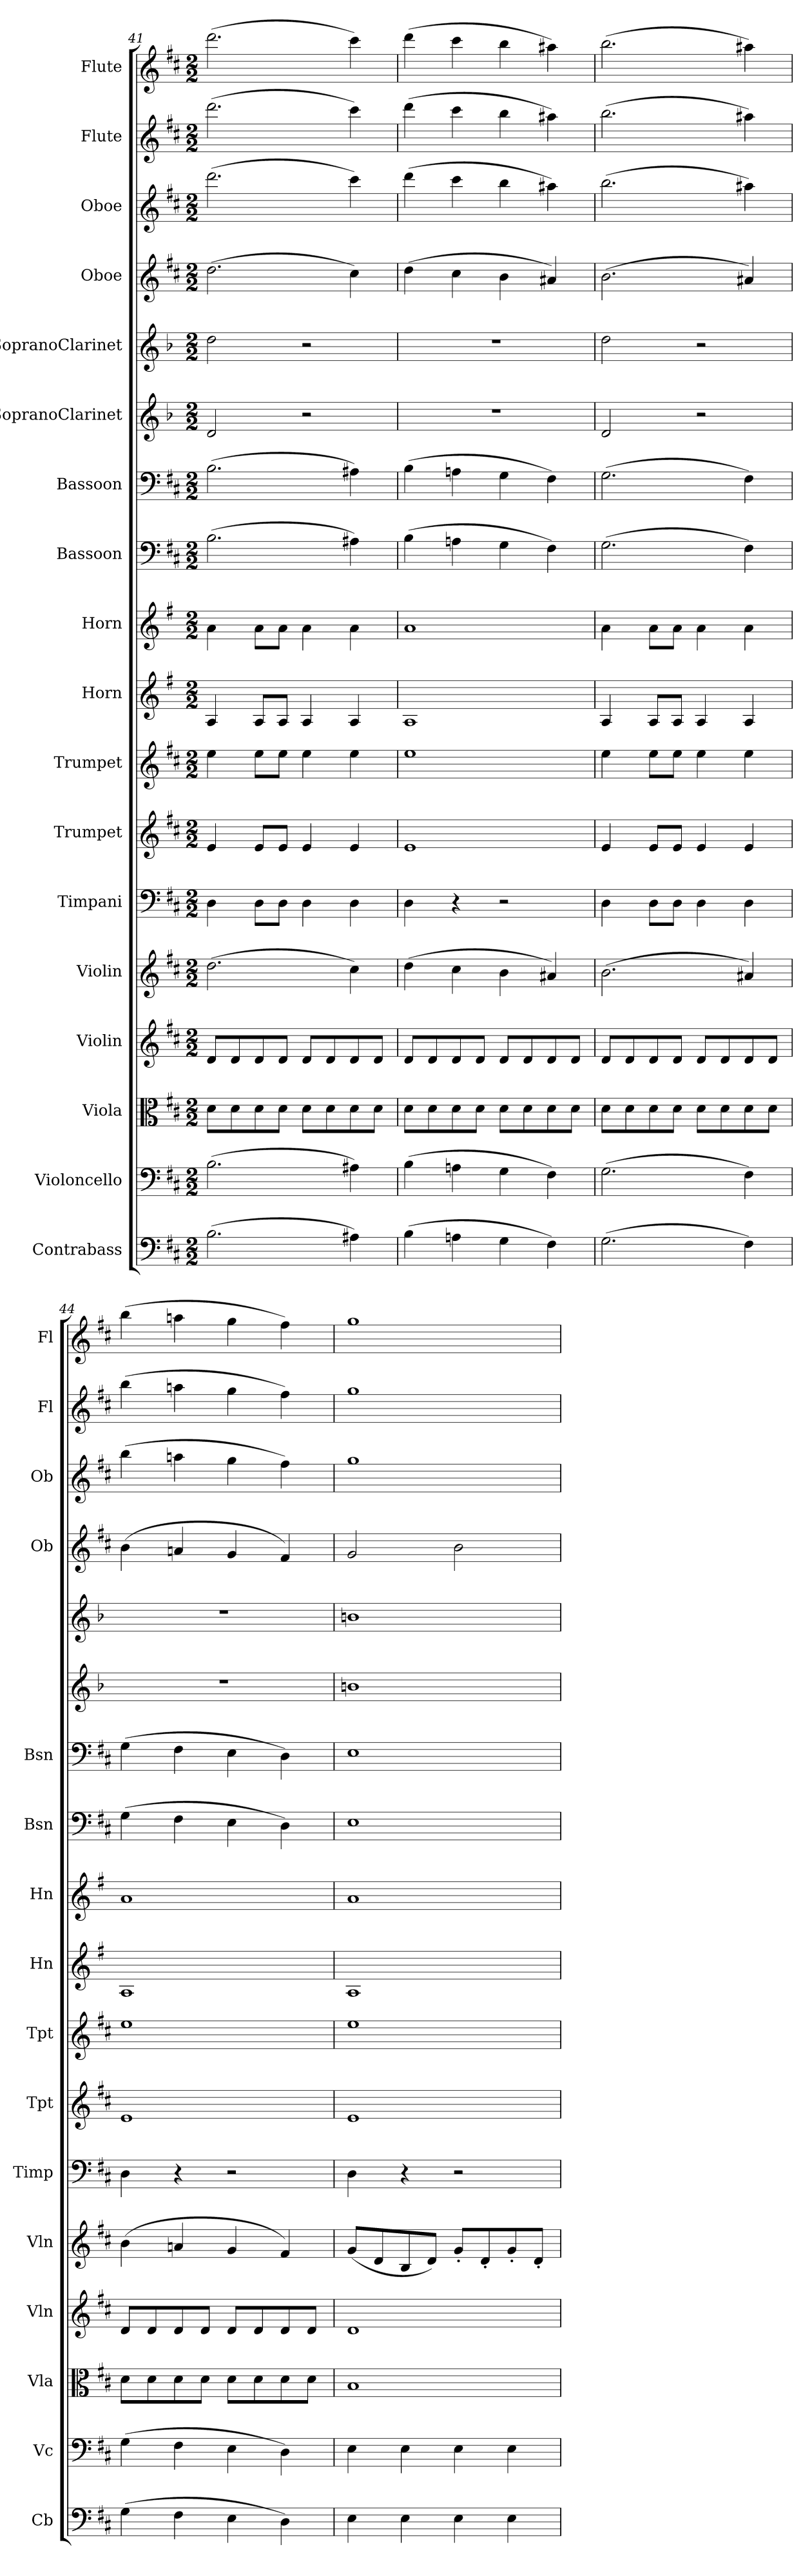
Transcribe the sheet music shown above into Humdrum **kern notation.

**kern	**kern	**kern	**kern	**kern	**kern	**kern	**kern	**kern	**kern	**kern	**kern	**kern	**kern	**kern	**kern	**kern	**kern
*part18	*part17	*part16	*part15	*part14	*part13	*part12	*part11	*part10	*part9	*part8	*part7	*part6	*part5	*part4	*part3	*part2	*part1
*staff18	*staff17	*staff16	*staff15	*staff14	*staff13	*staff12	*staff11	*staff10	*staff9	*staff8	*staff7	*staff6	*staff5	*staff4	*staff3	*staff2	*staff1
*I"Contrabass	*I"Violoncello	*I"Viola	*I"Violin	*I"Violin	*I"Timpani	*I"Trumpet	*I"Trumpet	*I"Horn	*I"Horn	*I"Bassoon	*I"Bassoon	*I"SopranoClarinet	*I"SopranoClarinet	*I"Oboe	*I"Oboe	*I"Flute	*I"Flute
*I'Cb	*I'Vc	*I'Vla	*I'Vln	*I'Vln	*I'Timp	*I'Tpt	*I'Tpt	*I'Hn	*I'Hn	*I'Bsn	*I'Bsn	*	*	*I'Ob	*I'Ob	*I'Fl	*I'Fl
*clefF4	*clefF4	*clefC3	*clefG2	*clefG2	*clefF4	*clefG2	*clefG2	*clefG2	*clefG2	*clefF4	*clefF4	*clefG2	*clefG2	*clefG2	*clefG2	*clefG2	*clefG2
*ITrd7c12	*	*	*	*	*	*ITrd1c2	*ITrd1c2	*ITrd4c7	*ITrd4c7	*	*	*	*	*	*	*	*
*k[f#c#]	*k[f#c#]	*k[f#c#]	*k[f#c#]	*k[f#c#]	*k[f#c#]	*k[]	*k[]	*k[]	*k[]	*k[f#c#]	*k[f#c#]	*k[b-]	*k[b-]	*k[f#c#]	*k[f#c#]	*k[f#c#]	*k[f#c#]
*D:	*D:	*D:	*D:	*D:	*D:	*	*	*	*	*D:	*D:	*	*	*D:	*D:	*D:	*D:
*M2/2	*M2/2	*M2/2	*M2/2	*M2/2	*M2/2	*M2/2	*M2/2	*M2/2	*M2/2	*M2/2	*M2/2	*M2/2	*M2/2	*M2/2	*M2/2	*M2/2	*M2/2
=41	=41	=41	=41	=41	=41	=41	=41	=41	=41	=41	=41	=41	=41	=41	=41	=41	=41
(>2.BB\	(>2.B\	8d\L	8d/L	(>2.dd\	4D\	4d/	4dd\	4D/	4d\	(>2.B\	(>2.B\	2d/	2dd\	(>2.dd\	(>2.ddd\	(>2.ddd\	(>2.ddd\
.	.	8d\	8d/	.	.	.	.	.	.	.	.	.	.	.	.	.	.
.	.	8d\	8d/	.	8D\L	8d/L	8dd\L	8D/L	8d\L	.	.	.	.	.	.	.	.
.	.	8d\J	8d/J	.	8D\J	8d/J	8dd\J	8D/J	8d\J	.	.	.	.	.	.	.	.
.	.	8d\L	8d/L	.	4D\	4d/	4dd\	4D/	4d\	.	.	2r	2r	.	.	.	.
.	.	8d\	8d/	.	.	.	.	.	.	.	.	.	.	.	.	.	.
4AA#X\)	4A#X\)	8d\	8d/	4cc#\)	4D\	4d/	4dd\	4D/	4d\	4A#X\)	4A#X\)	.	.	4cc#\)	4ccc#\)	4ccc#\)	4ccc#\)
.	.	8d\J	8d/J	.	.	.	.	.	.	.	.	.	.	.	.	.	.
=42	=42	=42	=42	=42	=42	=42	=42	=42	=42	=42	=42	=42	=42	=42	=42	=42	=42
(>4BB\	(>4B\	8d\L	8d/L	(>4dd\	4D\	1d	1dd	1D	1d	(>4B\	(>4B\	1r	1r	(>4dd\	(>4ddd\	(>4ddd\	(>4ddd\
.	.	8d\	8d/	.	.	.	.	.	.	.	.	.	.	.	.	.	.
4AAn\	4An\	8d\	8d/	4cc#\	4r	.	.	.	.	4An\	4An\	.	.	4cc#\	4ccc#\	4ccc#\	4ccc#\
.	.	8d\J	8d/J	.	.	.	.	.	.	.	.	.	.	.	.	.	.
4GG\	4G\	8d\L	8d/L	4b\	2r	.	.	.	.	4G\	4G\	.	.	4b\	4bb\	4bb\	4bb\
.	.	8d\	8d/	.	.	.	.	.	.	.	.	.	.	.	.	.	.
4FF#\)	4F#\)	8d\	8d/	4a#X/)	.	.	.	.	.	4F#\)	4F#\)	.	.	4a#X/)	4aa#X\)	4aa#X\)	4aa#X\)
.	.	8d\J	8d/J	.	.	.	.	.	.	.	.	.	.	.	.	.	.
=43	=43	=43	=43	=43	=43	=43	=43	=43	=43	=43	=43	=43	=43	=43	=43	=43	=43
(>2.GG\	(>2.G\	8d\L	8d/L	(>2.b\	4D\	4d/	4dd\	4D/	4d\	(>2.G\	(>2.G\	2d/	2dd\	(>2.b\	(>2.bb\	(>2.bb\	(>2.bb\
.	.	8d\	8d/	.	.	.	.	.	.	.	.	.	.	.	.	.	.
.	.	8d\	8d/	.	8D\L	8d/L	8dd\L	8D/L	8d\L	.	.	.	.	.	.	.	.
.	.	8d\J	8d/J	.	8D\J	8d/J	8dd\J	8D/J	8d\J	.	.	.	.	.	.	.	.
.	.	8d\L	8d/L	.	4D\	4d/	4dd\	4D/	4d\	.	.	2r	2r	.	.	.	.
.	.	8d\	8d/	.	.	.	.	.	.	.	.	.	.	.	.	.	.
4FF#\)	4F#\)	8d\	8d/	4a#X/)	4D\	4d/	4dd\	4D/	4d\	4F#\)	4F#\)	.	.	4a#X/)	4aa#X\)	4aa#X\)	4aa#X\)
.	.	8d\J	8d/J	.	.	.	.	.	.	.	.	.	.	.	.	.	.
=44	=44	=44	=44	=44	=44	=44	=44	=44	=44	=44	=44	=44	=44	=44	=44	=44	=44
(>4GG\	(>4G\	8d\L	8d/L	(>4b\	4D\	1d	1dd	1D	1d	(>4G\	(>4G\	1r	1r	(>4b\	(>4bb\	(>4bb\	(>4bb\
.	.	8d\	8d/	.	.	.	.	.	.	.	.	.	.	.	.	.	.
4FF#\	4F#\	8d\	8d/	4an/	4r	.	.	.	.	4F#\	4F#\	.	.	4an/	4aan\	4aan\	4aan\
.	.	8d\J	8d/J	.	.	.	.	.	.	.	.	.	.	.	.	.	.
4EE\	4E\	8d\L	8d/L	4g/	2r	.	.	.	.	4E\	4E\	.	.	4g/	4gg\	4gg\	4gg\
.	.	8d\	8d/	.	.	.	.	.	.	.	.	.	.	.	.	.	.
4DD\)	4D\)	8d\	8d/	4f#/)	.	.	.	.	.	4D\)	4D\)	.	.	4f#/)	4ff#\)	4ff#\)	4ff#\)
.	.	8d\J	8d/J	.	.	.	.	.	.	.	.	.	.	.	.	.	.
=45	=45	=45	=45	=45	=45	=45	=45	=45	=45	=45	=45	=45	=45	=45	=45	=45	=45
4EE\	4E\	1B	1d	(<8g/L	4D\	1d	1dd	1D	1d	1E	1E	1bn	1bn	2g/	1gg	1gg	1gg
.	.	.	.	8d/	.	.	.	.	.	.	.	.	.	.	.	.	.
4EE\	4E\	.	.	8B/	4r	.	.	.	.	.	.	.	.	.	.	.	.
.	.	.	.	8d/J)	.	.	.	.	.	.	.	.	.	.	.	.	.
4EE\	4E\	.	.	8g'/L	2r	.	.	.	.	.	.	.	.	2b\	.	.	.
.	.	.	.	8d'/	.	.	.	.	.	.	.	.	.	.	.	.	.
4EE\	4E\	.	.	8g'/	.	.	.	.	.	.	.	.	.	.	.	.	.
.	.	.	.	8d'/J	.	.	.	.	.	.	.	.	.	.	.	.	.
=	=	=	=	=	=	=	=	=	=	=	=	=	=	=	=	=	=
*-	*-	*-	*-	*-	*-	*-	*-	*-	*-	*-	*-	*-	*-	*-	*-	*-	*-
